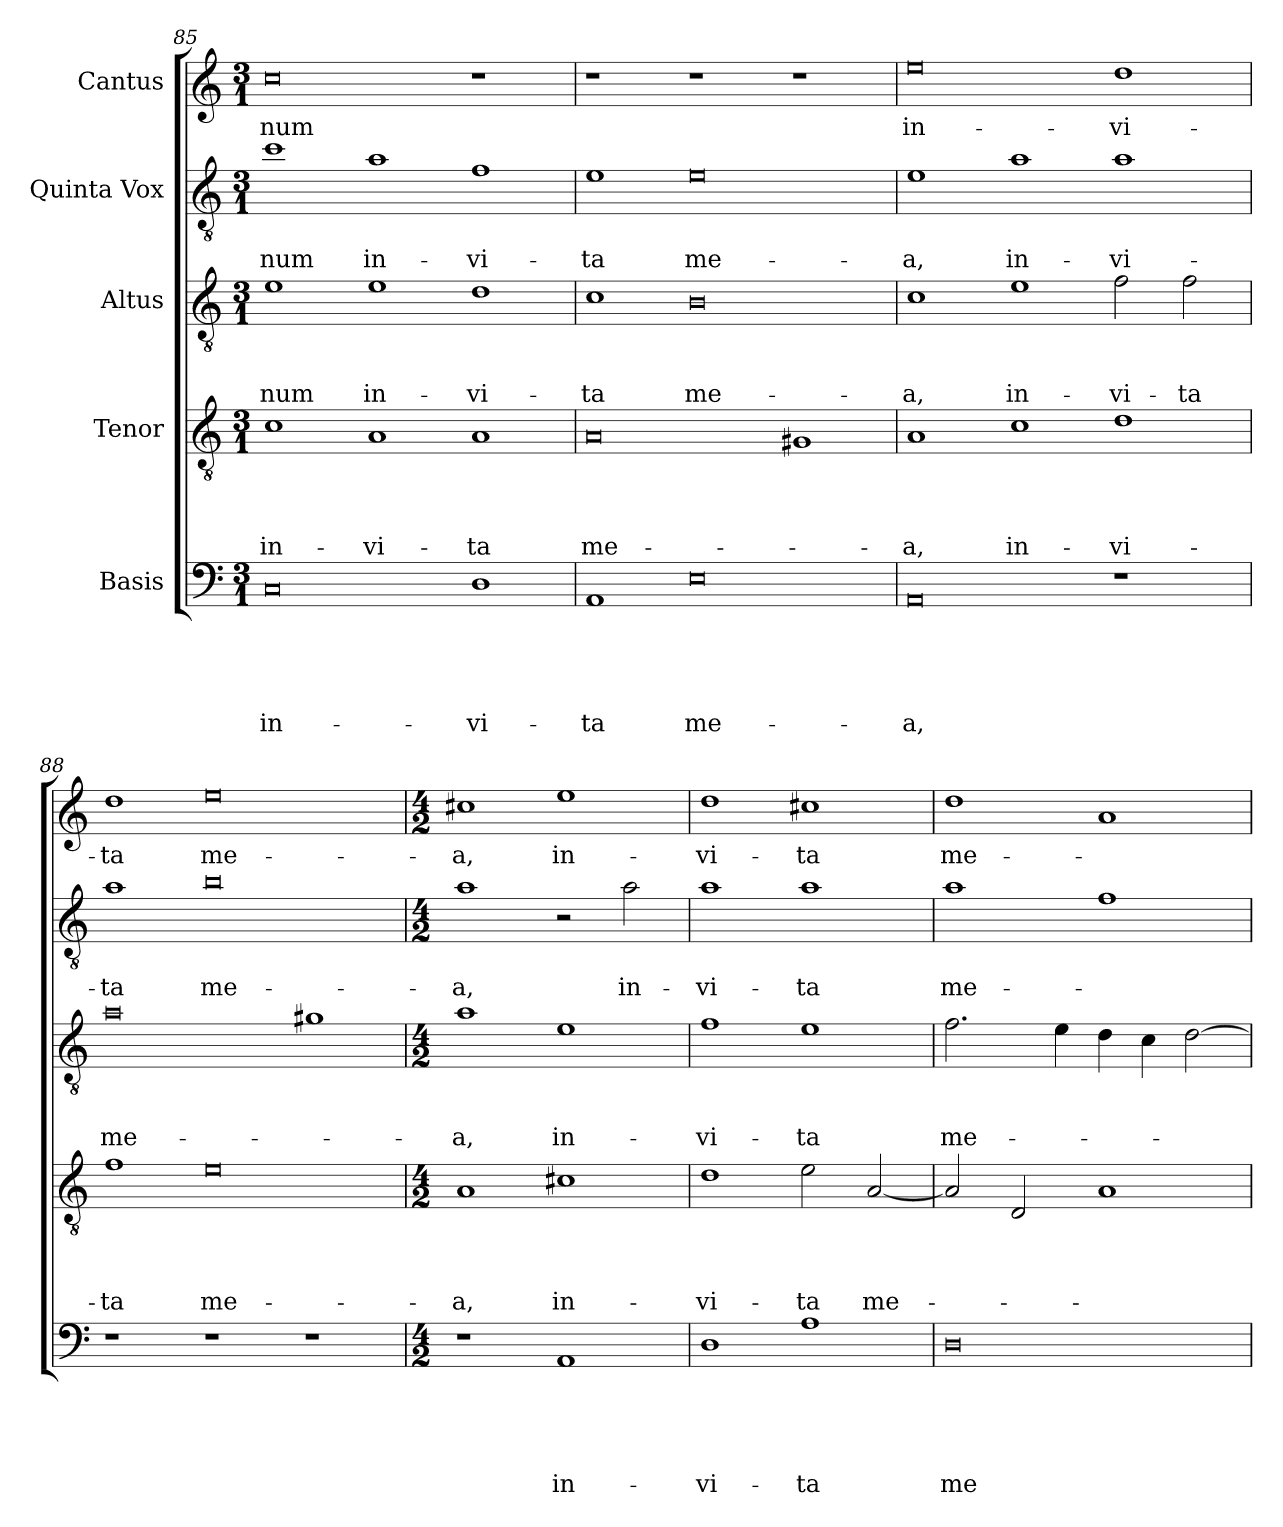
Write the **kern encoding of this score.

**kern	**text	**text	**text	**text	**text	**kern	**text	**text	**text	**text	**kern	**text	**text	**text	**kern	**text	**text	**kern	**text
*part5	*part5	*part5	*part5	*part5	*part5	*part4	*part4	*part4	*part4	*part4	*part3	*part3	*part3	*part3	*part2	*part2	*part2	*part1	*part1
*staff5	*staff5	*staff5	*staff5	*staff5	*staff5	*staff4	*staff4	*staff4	*staff4	*staff4	*staff3	*staff3	*staff3	*staff3	*staff2	*staff2	*staff2	*staff1	*staff1
*I"Basis	*	*	*	*	*	*I"Tenor	*	*	*	*	*I"Altus	*	*	*	*I"Quinta Vox	*	*	*I"Cantus	*
*clefF4	*	*	*	*	*	*clefGv2	*	*	*	*	*clefGv2	*	*	*	*clefGv2	*	*	*clefG2	*
*k[]	*	*	*	*	*	*k[]	*	*	*	*	*k[]	*	*	*	*k[]	*	*	*k[]	*
*M3/1	*	*	*	*	*	*M3/1	*	*	*	*	*M3/1	*	*	*	*M3/1	*	*	*M3/1	*
=85	=85	=85	=85	=85	=85	=85	=85	=85	=85	=85	=85	=85	=85	=85	=85	=85	=85	=85	=85
0C/	.	.	.	.	in-	1c\	.	.	.	in-	1e\	.	.	-num	1cc\	.	-num	0cc\	-num
.	.	.	.	.	.	1A/	.	.	.	vi-	1e\	.	.	in-	1a\	.	in-	.	.
1D\	.	.	.	.	vi-	1A/	.	.	.	-ta	1d\	.	.	vi-	1f\	.	vi-	1r	.
=86	=86	=86	=86	=86	=86	=86	=86	=86	=86	=86	=86	=86	=86	=86	=86	=86	=86	=86	=86
1AA/	.	.	.	.	-ta	0A/	.	.	.	me-	1c\	.	.	-ta	1e\	.	-ta	1r	.
0E\	.	.	.	.	me-	.	.	.	.	.	0B\	.	.	me-	0e\	.	me-	1r	.
.	.	.	.	.	.	1G#X/	.	.	.	.	.	.	.	.	.	.	.	1r	.
=87	=87	=87	=87	=87	=87	=87	=87	=87	=87	=87	=87	=87	=87	=87	=87	=87	=87	=87	=87
0AA/	.	.	.	.	-a,	1A/	.	.	.	-a,	1c\	.	.	-a,	1e\	.	-a,	0ee\	in-
.	.	.	.	.	.	1c\	.	.	.	in-	1e\	.	.	in-	1a\	.	in-	.	.
1r	.	.	.	.	.	1d\	.	.	.	vi-	2f\	.	.	vi-	1a\	.	vi-	1dd\	vi-
.	.	.	.	.	.	.	.	.	.	.	2f\	.	.	-ta	.	.	.	.	.
=88	=88	=88	=88	=88	=88	=88	=88	=88	=88	=88	=88	=88	=88	=88	=88	=88	=88	=88	=88
1r	.	.	.	.	.	1f\	.	.	.	-ta	0a\	.	.	me-	1a\	.	-ta	1dd\	-ta
1r	.	.	.	.	.	0e\	.	.	.	me-	.	.	.	.	0b\	.	me-	0ee\	me-
1r	.	.	.	.	.	.	.	.	.	.	1g#X\	.	.	.	.	.	.	.	.
=89	=89	=89	=89	=89	=89	=89	=89	=89	=89	=89	=89	=89	=89	=89	=89	=89	=89	=89	=89
*M4/2	*	*	*	*	*	*M4/2	*	*	*	*	*M4/2	*	*	*	*M4/2	*	*	*M4/2	*
1r	.	.	.	.	.	1A/	.	.	.	-a,	1a\	.	.	-a,	1a/	.	-a,	1cc#X\	-a,
1AA/	.	.	.	.	in-	1c#X\	.	.	.	in-	1e\	.	.	in-	2r	.	.	1ee\	in-
.	.	.	.	.	.	.	.	.	.	.	.	.	.	.	2a\	.	in-	.	.
=90	=90	=90	=90	=90	=90	=90	=90	=90	=90	=90	=90	=90	=90	=90	=90	=90	=90	=90	=90
1D\	.	.	.	.	vi-	1d\	.	.	.	vi-	1f\	.	.	vi-	1a\	.	vi-	1dd\	vi-
1A\	.	.	.	.	-ta	2e\	.	.	.	-ta	1e\	.	.	-ta	1a\	.	-ta	1cc#X\	-ta
.	.	.	.	.	.	[2A/	.	.	.	me-	.	.	.	.	.	.	.	.	.
=91	=91	=91	=91	=91	=91	=91	=91	=91	=91	=91	=91	=91	=91	=91	=91	=91	=91	=91	=91
0D\	.	.	.	.	me-	2A/]	.	.	.	.	2.f\	.	.	me-	1a\	.	me-	1dd\	me-
.	.	.	.	.	.	2D/	.	.	.	.	.	.	.	.	.	.	.	.	.
.	.	.	.	.	.	.	.	.	.	.	4e\	.	.	.	.	.	.	.	.
.	.	.	.	.	.	1A/	.	.	.	.	4d\	.	.	.	1f\	.	.	1a/	.
.	.	.	.	.	.	.	.	.	.	.	4c\	.	.	.	.	.	.	.	.
.	.	.	.	.	.	.	.	.	.	.	[2d\	.	.	.	.	.	.	.	.
=	=	=	=	=	=	=	=	=	=	=	=	=	=	=	=	=	=	=	=
*-	*-	*-	*-	*-	*-	*-	*-	*-	*-	*-	*-	*-	*-	*-	*-	*-	*-	*-	*-
